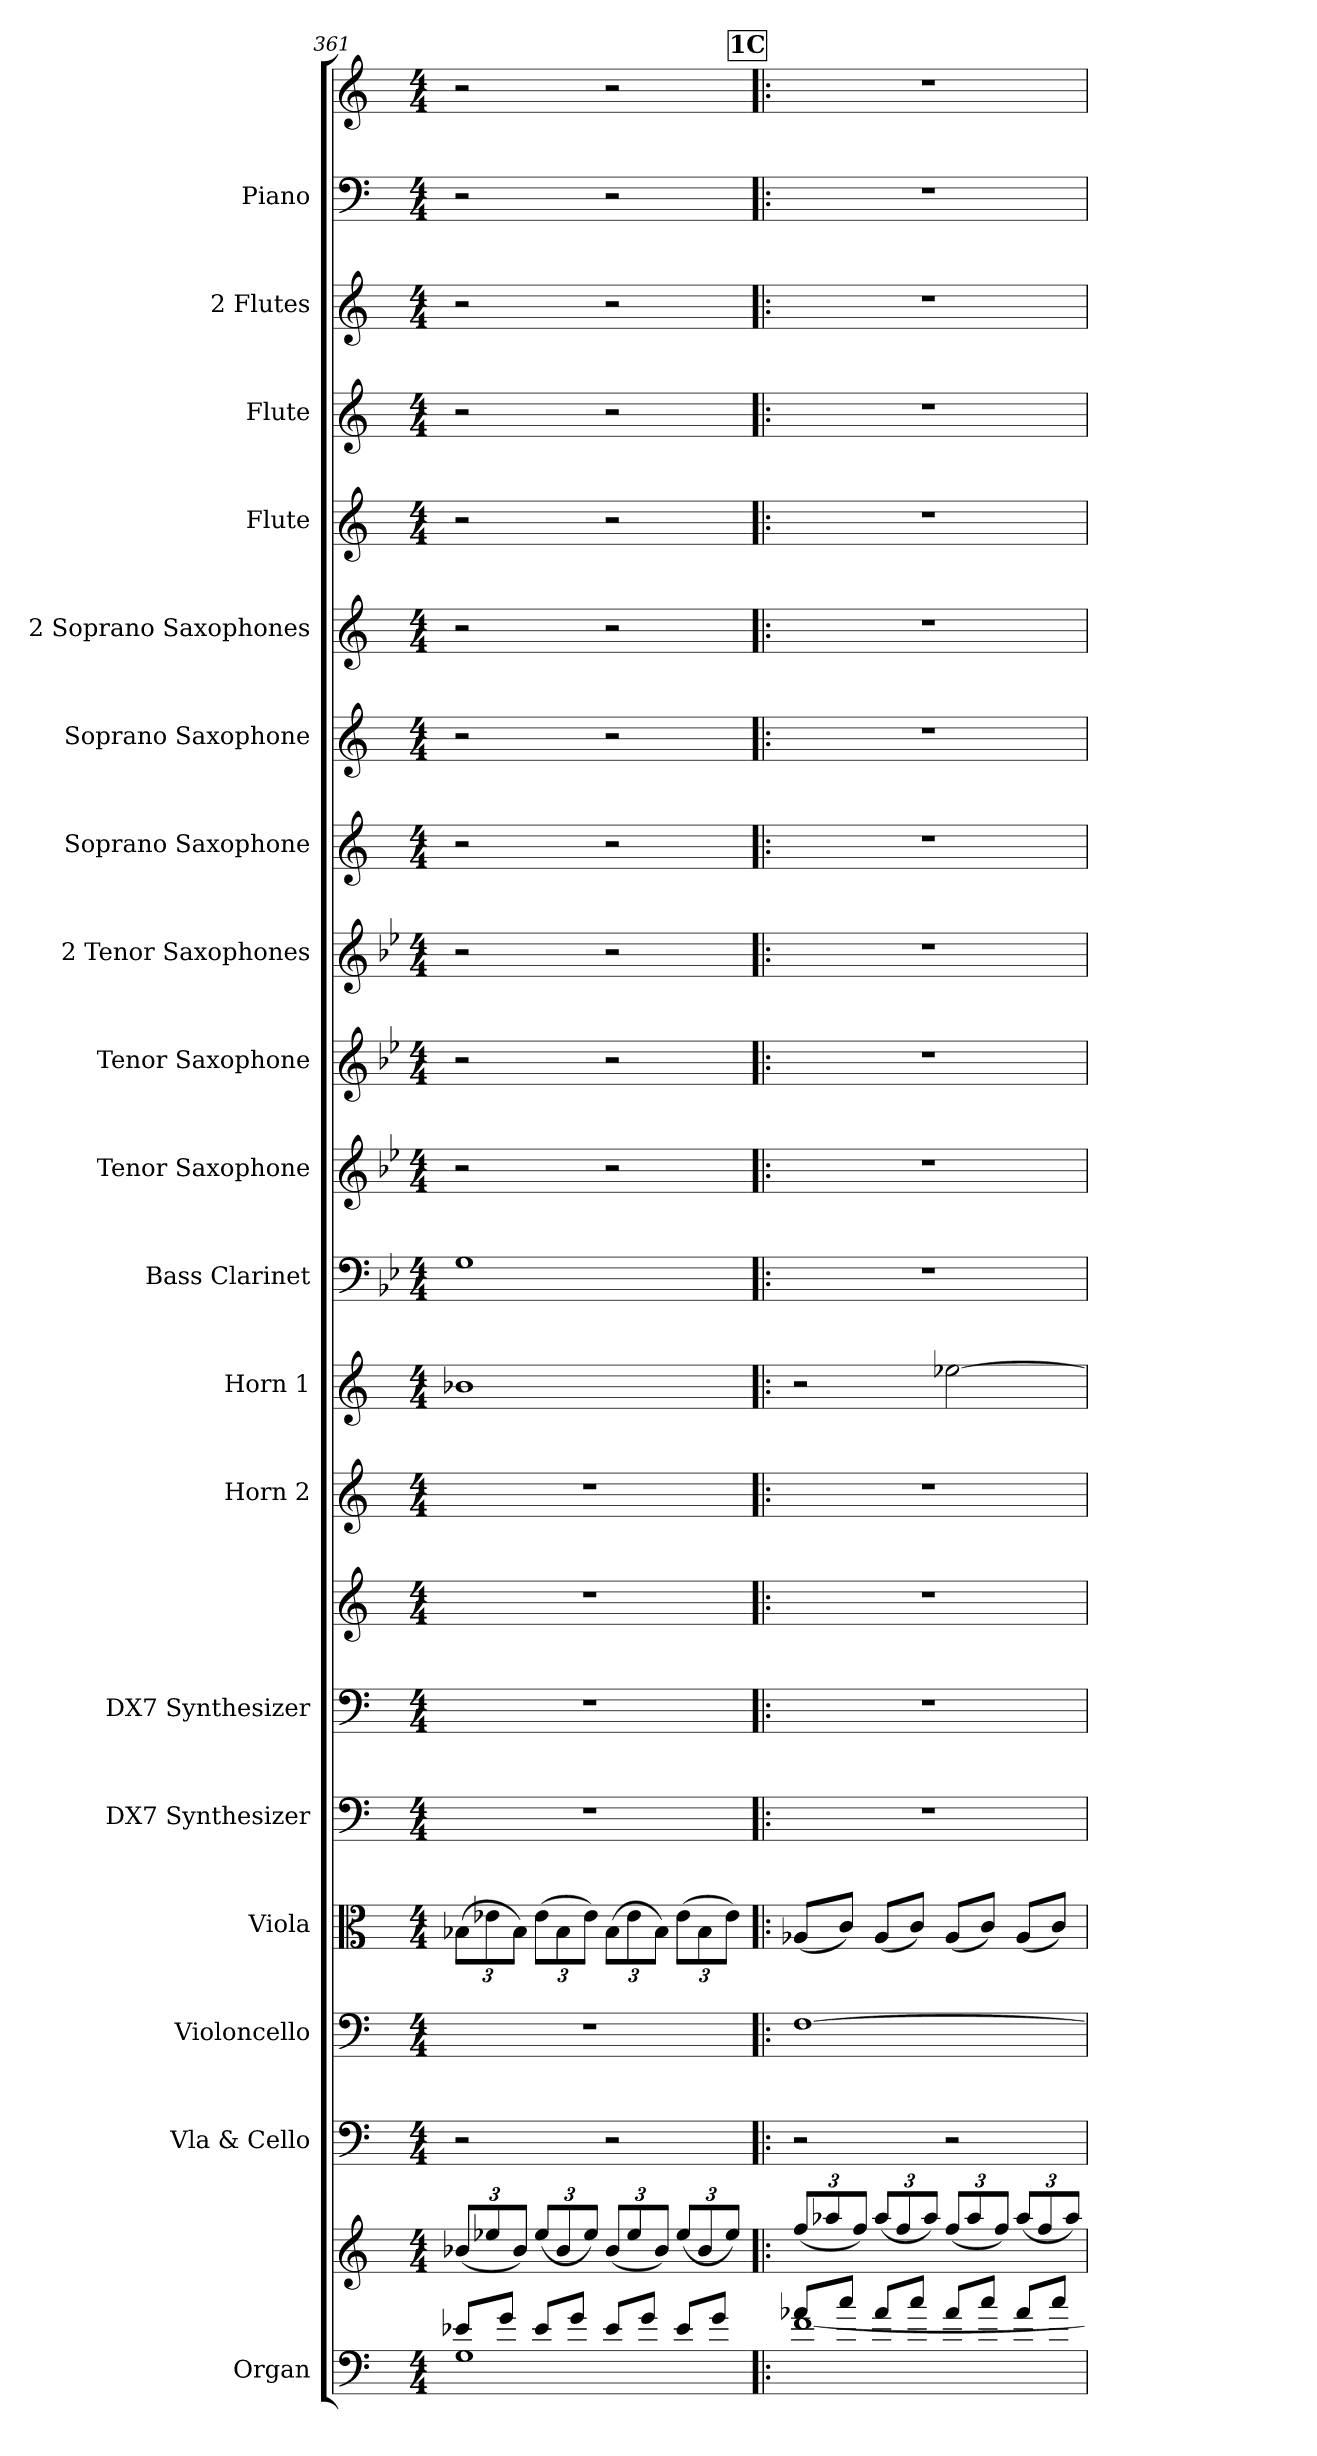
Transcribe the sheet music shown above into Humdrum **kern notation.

**kern	**kern	**kern	**kern	**kern	**kern	**kern	**kern	**kern	**kern	**kern	**kern	**kern	**kern	**kern	**kern	**kern	**kern	**kern	**kern	**kern	**kern
*part19	*part19	*part18	*part17	*part16	*part15	*part14	*part14	*part13	*part12	*part11	*part10	*part9	*part8	*part7	*part6	*part5	*part4	*part3	*part2	*part1	*part1
*staff22	*staff21	*staff20	*staff19	*staff18	*staff17	*staff16	*staff15	*staff14	*staff13	*staff12	*staff11	*staff10	*staff9	*staff8	*staff7	*staff6	*staff5	*staff4	*staff3	*staff2	*staff1
*I"Organ	*	*I"Vla &amp; Cello	*I"Violoncello	*I"Viola	*I"DX7 Synthesizer	*I"DX7 Synthesizer	*	*I"Horn 2	*I"Horn 1	*I"Bass Clarinet	*I"Tenor Saxophone	*I"Tenor Saxophone	*I"2 Tenor Saxophones	*I"Soprano Saxophone	*I"Soprano Saxophone	*I"2 Soprano Saxophones	*I"Flute	*I"Flute	*I"2 Flutes	*I"Piano	*
*I'Org.	*	*I'Vla &amp; Cello	*	*I'Vla	*I'DX7	*I'DX7	*	*I'Hn 2	*I'Hn 1	*I'B. Cl.	*I'Tenor 2	*I'Tenor 1	*I'2 Tenors	*I'Sop 2	*I'Sop 1	*I'2 Sops	*I'Fl 2	*I'Fl 1	*I'2 Fls	*I'Pno.	*
*clefF4	*clefG2	*clefF4	*clefF4	*clefC3	*clefF4	*clefF4	*clefG2	*clefG2	*clefG2	*clefF4	*clefG2	*clefG2	*clefG2	*clefG2	*clefG2	*clefG2	*clefG2	*clefG2	*clefG2	*clefF4	*clefG2
*	*	*	*	*	*	*	*	*ITrd4c7	*ITrd4c7	*ITrd8c14	*ITrd8c14	*ITrd8c14	*ITrd8c14	*ITrd1c2	*ITrd1c2	*ITrd1c2	*	*	*	*	*
*k[]	*k[]	*k[]	*k[]	*k[]	*k[]	*k[]	*k[]	*k[b-]	*k[b-]	*k[b-e-]	*k[b-e-]	*k[b-e-]	*k[b-e-]	*k[b-e-]	*k[b-e-]	*k[b-e-]	*k[]	*k[]	*k[]	*k[]	*k[]
*M4/4	*M4/4	*M4/4	*M4/4	*M4/4	*M4/4	*M4/4	*M4/4	*M4/4	*M4/4	*M4/4	*M4/4	*M4/4	*M4/4	*M4/4	*M4/4	*M4/4	*M4/4	*M4/4	*M4/4	*M4/4	*M4/4
=361	=361	=361	=361	=361	=361	=361	=361	=361	=361	=361	=361	=361	=361	=361	=361	=361	=361	=361	=361	=361	=361
*^	*	*	*	*	*	*	*	*	*	*	*	*	*	*	*	*	*	*	*	*	*
*	*	*Xbrackettup	*	*	*Xbrackettup	*	*	*	*	*	*	*	*	*	*	*	*	*	*	*	*	*
8e-X/L	1G	(<12b-X/L	2r	1r	(>12B-X\L	1r	1r	1r	1r	1e-X	1GG	2r	2r	2r	2r	2r	2r	2r	2r	2r	2r	2r
.	.	12ee-X/	.	.	12e-X\	.	.	.	.	.	.	.	.	.	.	.	.	.	.	.	.	.
8g/J	.	.	.	.	.	.	.	.	.	.	.	.	.	.	.	.	.	.	.	.	.	.
.	.	12b-/J)	.	.	12B-\J)	.	.	.	.	.	.	.	.	.	.	.	.	.	.	.	.	.
8e-/L	.	(<12ee-/L	.	.	(>12e-\L	.	.	.	.	.	.	.	.	.	.	.	.	.	.	.	.	.
.	.	12b-/	.	.	12B-\	.	.	.	.	.	.	.	.	.	.	.	.	.	.	.	.	.
8g/J	.	.	.	.	.	.	.	.	.	.	.	.	.	.	.	.	.	.	.	.	.	.
.	.	12ee-/J)	.	.	12e-\J)	.	.	.	.	.	.	.	.	.	.	.	.	.	.	.	.	.
8e-/L	.	(<12b-/L	2r	.	(>12B-\L	.	.	.	.	.	.	2r	2r	2r	2r	2r	2r	2r	2r	2r	2r	2r
.	.	12ee-/	.	.	12e-\	.	.	.	.	.	.	.	.	.	.	.	.	.	.	.	.	.
8g/J	.	.	.	.	.	.	.	.	.	.	.	.	.	.	.	.	.	.	.	.	.	.
.	.	12b-/J)	.	.	12B-\J)	.	.	.	.	.	.	.	.	.	.	.	.	.	.	.	.	.
8e-/L	.	(<12ee-/L	.	.	(>12e-\L	.	.	.	.	.	.	.	.	.	.	.	.	.	.	.	.	.
.	.	12b-/	.	.	12B-\	.	.	.	.	.	.	.	.	.	.	.	.	.	.	.	.	.
8g/J	.	.	.	.	.	.	.	.	.	.	.	.	.	.	.	.	.	.	.	.	.	.
.	.	12ee-/J)	.	.	12e-\J)	.	.	.	.	.	.	.	.	.	.	.	.	.	.	.	.	.
!!LO:REH:place=s1:a:B:fs=14:t=1C
=362!|:	=362!|:	=362!|:	=362!|:	=362!|:	=362!|:	=362!|:	=362!|:	=362!|:	=362!|:	=362!|:	=362!|:	=362!|:	=362!|:	=362!|:	=362!|:	=362!|:	=362!|:	=362!|:	=362!|:	=362!|:	=362!|:	=362!|:
8a-X/L	[1f	(<12ff/L	2r	[1F	(<8A-X/L	1r	1r	1r	1r	2r	1r	1r	1r	1r	1r	1r	1r	1r	1r	1r	1r	1r
.	.	12aa-X/	.	.	.	.	.	.	.	.	.	.	.	.	.	.	.	.	.	.	.	.
8cc/J	.	.	.	.	8c/J)	.	.	.	.	.	.	.	.	.	.	.	.	.	.	.	.	.
.	.	12ff/J)	.	.	.	.	.	.	.	.	.	.	.	.	.	.	.	.	.	.	.	.
8a-/L	.	(<12aa-/L	.	.	(<8A-/L	.	.	.	.	.	.	.	.	.	.	.	.	.	.	.	.	.
.	.	12ff/	.	.	.	.	.	.	.	.	.	.	.	.	.	.	.	.	.	.	.	.
8cc/J	.	.	.	.	8c/J)	.	.	.	.	.	.	.	.	.	.	.	.	.	.	.	.	.
.	.	12aa-/J)	.	.	.	.	.	.	.	.	.	.	.	.	.	.	.	.	.	.	.	.
8a-/L	.	(<12ff/L	2r	.	(<8A-/L	.	.	.	.	[2a-X\	.	.	.	.	.	.	.	.	.	.	.	.
.	.	12aa-/	.	.	.	.	.	.	.	.	.	.	.	.	.	.	.	.	.	.	.	.
8cc/J	.	.	.	.	8c/J)	.	.	.	.	.	.	.	.	.	.	.	.	.	.	.	.	.
.	.	12ff/J)	.	.	.	.	.	.	.	.	.	.	.	.	.	.	.	.	.	.	.	.
8a-/L	.	(<12aa-/L	.	.	(<8A-/L	.	.	.	.	.	.	.	.	.	.	.	.	.	.	.	.	.
.	.	12ff/	.	.	.	.	.	.	.	.	.	.	.	.	.	.	.	.	.	.	.	.
8cc/J	.	.	.	.	8c/J)	.	.	.	.	.	.	.	.	.	.	.	.	.	.	.	.	.
.	.	12aa-/J)	.	.	.	.	.	.	.	.	.	.	.	.	.	.	.	.	.	.	.	.
*v	*v	*	*	*	*	*	*	*	*	*	*	*	*	*	*	*	*	*	*	*	*	*
=	=	=	=	=	=	=	=	=	=	=	=	=	=	=	=	=	=	=	=	=	=
*-	*-	*-	*-	*-	*-	*-	*-	*-	*-	*-	*-	*-	*-	*-	*-	*-	*-	*-	*-	*-	*-
